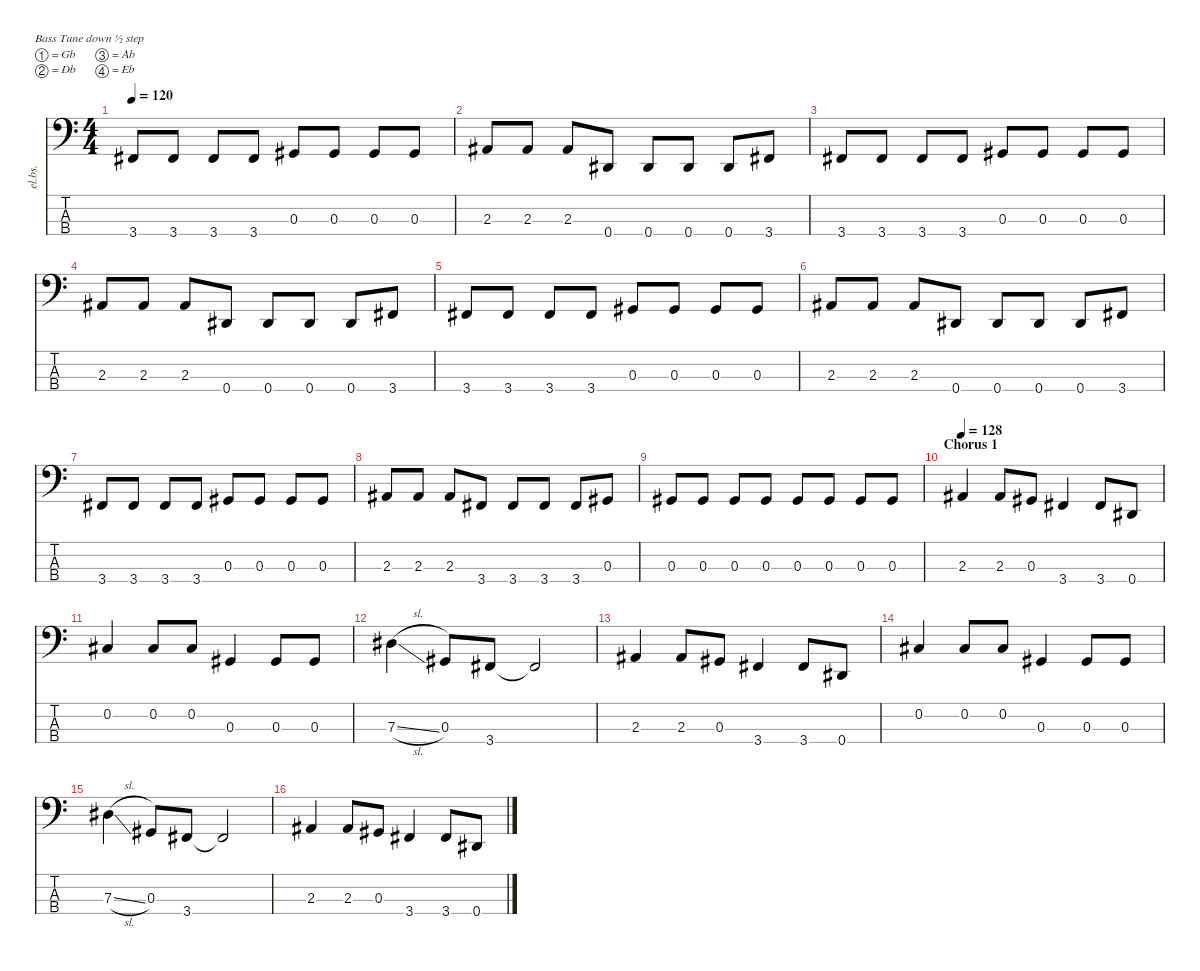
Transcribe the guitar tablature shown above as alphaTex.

\defaultSystemsLayout 4
\hideDynamics
\bracketExtendMode nobrackets
\otherSystemsTrackNameOrientation horizontal
\track ("D'arcy Wretzky" "el.bs.") {instrument electricbasspick}
\staff {score tabs}
\tuning (Gb2 Db2 Ab1 Eb1)
\ts (4 4)
\tempo 120
\clef f4
\ks c
3.4{acc #}.8{dy mf beam Up} 3.4{acc #}.8{beam Up} 3.4{acc #}.8{beam Up} 3.4{acc #}.8{beam Up} 0.3{acc #}.8{beam Up} 0.3{acc #}.8{beam Up} 0.3{acc #}.8{beam Up} 0.3{acc #}.8{beam Up} |
2.3{acc #}.8{beam Up} 2.3{acc #}.8{beam Up} 2.3{acc #}.8{beam Up} 0.4{acc #}.8{beam Up} 0.4{acc #}.8{beam Up} 0.4{acc #}.8{beam Up} 0.4{acc #}.8{beam Up} 3.4{acc #}.8{beam Up} |
3.4{acc #}.8{beam Up} 3.4{acc #}.8{beam Up} 3.4{acc #}.8{beam Up} 3.4{acc #}.8{beam Up} 0.3{acc #}.8{beam Up} 0.3{acc #}.8{beam Up} 0.3{acc #}.8{beam Up} 0.3{acc #}.8{beam Up} |
2.3{acc #}.8{beam Up} 2.3{acc #}.8{beam Up} 2.3{acc #}.8{beam Up} 0.4{acc #}.8{beam Up} 0.4{acc #}.8{beam Up} 0.4{acc #}.8{beam Up} 0.4{acc #}.8{beam Up} 3.4{acc #}.8{beam Up} |
3.4{acc #}.8{beam Up} 3.4{acc #}.8{beam Up} 3.4{acc #}.8{beam Up} 3.4{acc #}.8{beam Up} 0.3{acc #}.8{beam Up} 0.3{acc #}.8{beam Up} 0.3{acc #}.8{beam Up} 0.3{acc #}.8{beam Up} |
2.3{acc #}.8{beam Up} 2.3{acc #}.8{beam Up} 2.3{acc #}.8{beam Up} 0.4{acc #}.8{beam Up} 0.4{acc #}.8{beam Up} 0.4{acc #}.8{beam Up} 0.4{acc #}.8{beam Up} 3.4{acc #}.8{beam Up} |
3.4{acc #}.8{beam Up} 3.4{acc #}.8{beam Up} 3.4{acc #}.8{beam Up} 3.4{acc #}.8{beam Up} 0.3{acc #}.8{beam Up} 0.3{acc #}.8{beam Up} 0.3{acc #}.8{beam Up} 0.3{acc #}.8{beam Up} |
2.3{acc #}.8{beam Up} 2.3{acc #}.8{beam Up} 2.3{acc #}.8{beam Up} 3.4{acc #}.8{beam Up} 3.4{acc #}.8{beam Up} 3.4{acc #}.8{beam Up} 3.4{acc #}.8{beam Up} 0.3{acc #}.8{beam Up} |
0.3{acc #}.8{beam Up} 0.3{acc #}.8{beam Up} 0.3{acc #}.8{beam Up} 0.3{acc #}.8{beam Up} 0.3{acc #}.8{beam Up} 0.3{acc #}.8{beam Up} 0.3{acc #}.8{beam Up} 0.3{acc #}.8{beam Up} |
\section ("" "Chorus 1")
\tempo 128
2.3{acc #}.4{beam Up} 2.3{acc #}.8{beam Up} 0.3{acc #}.8{beam Up} 3.4{acc #}.4{beam Up} 3.4{acc #}.8{beam Up} 0.4{acc #}.8{beam Up} |
0.2{acc #}.4{beam Up} 0.2{acc #}.8{beam Up} 0.2{acc #}.8{beam Up} 0.3{acc #}.4{beam Up} 0.3{acc #}.8{beam Up} 0.3{acc #}.8{beam Up} |
7.3{sl acc #}.4{beam Down} 0.3{acc #}.8{beam Up} 3.4{acc #}.8{beam Up} 3.4{t acc #}.2{beam Up} |
2.3{acc #}.4{beam Up} 2.3{acc #}.8{beam Up} 0.3{acc #}.8{beam Up} 3.4{acc #}.4{beam Up} 3.4{acc #}.8{beam Up} 0.4{acc #}.8{beam Up} |
0.2{acc #}.4{beam Up} 0.2{acc #}.8{beam Up} 0.2{acc #}.8{beam Up} 0.3{acc #}.4{beam Up} 0.3{acc #}.8{beam Up} 0.3{acc #}.8{beam Up} |
7.3{sl acc #}.4{beam Down} 0.3{acc #}.8{beam Up} 3.4{acc #}.8{beam Up} 3.4{t acc #}.2{beam Up} |
2.3{acc #}.4{beam Up} 2.3{acc #}.8{beam Up} 0.3{acc #}.8{beam Up} 3.4{acc #}.4{beam Up} 3.4{acc #}.8{beam Up} 0.4{acc #}.8{beam Up}
